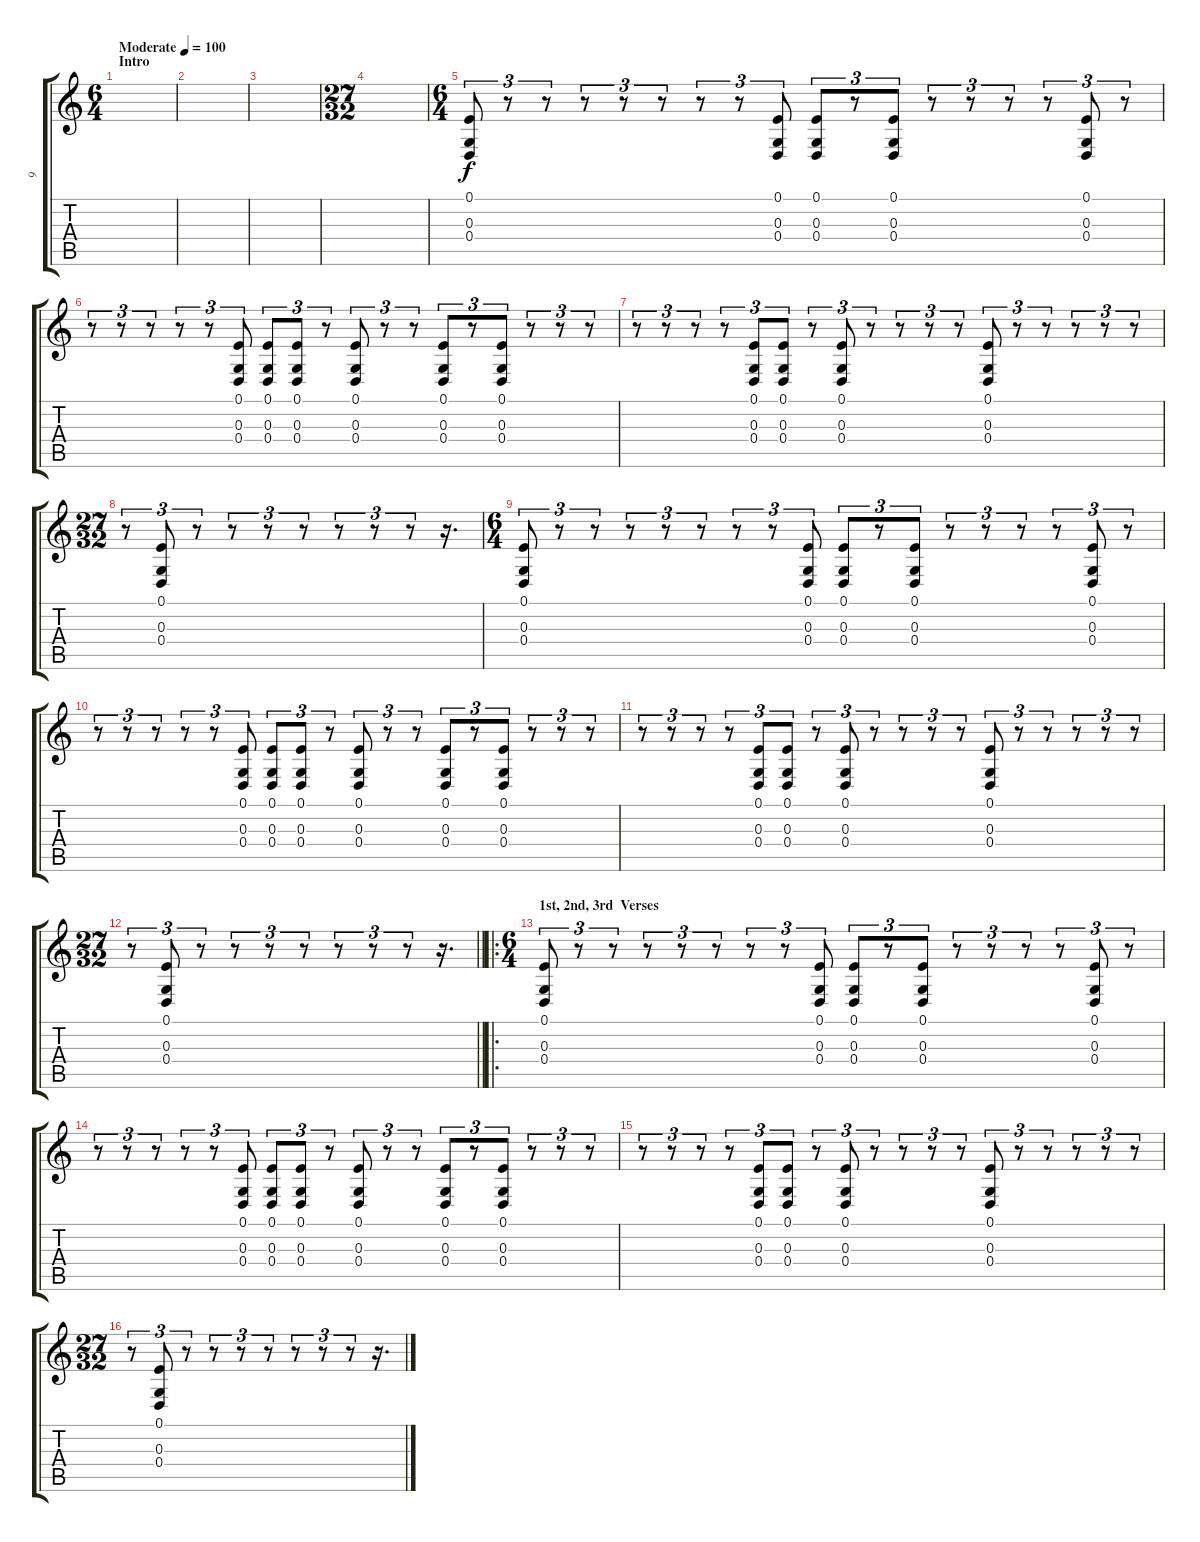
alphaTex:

\track ("9" "9") {instrument taikodrum}
\staff {score tabs}
\tuning (E4 B3 G3 D3 A2 E2) {hide}
\ts (6 4)
\section ("" "Intro")
\tempo (100 "Moderate")
\clef g2
\ks c
|
|
|
\ts (27 32)
|
\ts (6 4)
(0.1 0.3 0.4).8{tu (3 2)} r.8{tu (3 2)} r.8{tu (3 2)} r.8{tu (3 2)} r.8{tu (3 2)} r.8{tu (3 2)} r.8{tu (3 2)} r.8{tu (3 2)} (0.1 0.3 0.4).8{tu (3 2)} (0.1 0.3 0.4).8{tu (3 2)} r.8{tu (3 2)} (0.1 0.3 0.4).8{tu (3 2)} r.8{tu (3 2)} r.8{tu (3 2)} r.8{tu (3 2)} r.8{tu (3 2)} (0.1 0.3 0.4).8{tu (3 2)} r.8{tu (3 2)} |
r.8{tu (3 2)} r.8{tu (3 2)} r.8{tu (3 2)} r.8{tu (3 2)} r.8{tu (3 2)} (0.1 0.3 0.4).8{tu (3 2)} (0.1 0.3 0.4).8{tu (3 2)} (0.1 0.3 0.4).8{tu (3 2)} r.8{tu (3 2)} (0.1 0.3 0.4).8{tu (3 2)} r.8{tu (3 2)} r.8{tu (3 2)} (0.1 0.3 0.4).8{tu (3 2)} r.8{tu (3 2)} (0.1 0.3 0.4).8{tu (3 2)} r.8{tu (3 2)} r.8{tu (3 2)} r.8{tu (3 2)} |
r.8{tu (3 2)} r.8{tu (3 2)} r.8{tu (3 2)} r.8{tu (3 2)} (0.1 0.3 0.4).8{tu (3 2)} (0.1 0.3 0.4).8{tu (3 2)} r.8{tu (3 2)} (0.1 0.3 0.4).8{tu (3 2)} r.8{tu (3 2)} r.8{tu (3 2)} r.8{tu (3 2)} r.8{tu (3 2)} (0.1 0.3 0.4).8{tu (3 2)} r.8{tu (3 2)} r.8{tu (3 2)} r.8{tu (3 2)} r.8{tu (3 2)} r.8{tu (3 2)} |
\ts (27 32)
r.8{tu (3 2)} (0.1 0.3 0.4).8{tu (3 2)} r.8{tu (3 2)} r.8{tu (3 2)} r.8{tu (3 2)} r.8{tu (3 2)} r.8{tu (3 2)} r.8{tu (3 2)} r.8{tu (3 2)} r.16{d} |
\ts (6 4)
(0.1 0.3 0.4).8{tu (3 2)} r.8{tu (3 2)} r.8{tu (3 2)} r.8{tu (3 2)} r.8{tu (3 2)} r.8{tu (3 2)} r.8{tu (3 2)} r.8{tu (3 2)} (0.1 0.3 0.4).8{tu (3 2)} (0.1 0.3 0.4).8{tu (3 2)} r.8{tu (3 2)} (0.1 0.3 0.4).8{tu (3 2)} r.8{tu (3 2)} r.8{tu (3 2)} r.8{tu (3 2)} r.8{tu (3 2)} (0.1 0.3 0.4).8{tu (3 2)} r.8{tu (3 2)} |
r.8{tu (3 2)} r.8{tu (3 2)} r.8{tu (3 2)} r.8{tu (3 2)} r.8{tu (3 2)} (0.1 0.3 0.4).8{tu (3 2)} (0.1 0.3 0.4).8{tu (3 2)} (0.1 0.3 0.4).8{tu (3 2)} r.8{tu (3 2)} (0.1 0.3 0.4).8{tu (3 2)} r.8{tu (3 2)} r.8{tu (3 2)} (0.1 0.3 0.4).8{tu (3 2)} r.8{tu (3 2)} (0.1 0.3 0.4).8{tu (3 2)} r.8{tu (3 2)} r.8{tu (3 2)} r.8{tu (3 2)} |
r.8{tu (3 2)} r.8{tu (3 2)} r.8{tu (3 2)} r.8{tu (3 2)} (0.1 0.3 0.4).8{tu (3 2)} (0.1 0.3 0.4).8{tu (3 2)} r.8{tu (3 2)} (0.1 0.3 0.4).8{tu (3 2)} r.8{tu (3 2)} r.8{tu (3 2)} r.8{tu (3 2)} r.8{tu (3 2)} (0.1 0.3 0.4).8{tu (3 2)} r.8{tu (3 2)} r.8{tu (3 2)} r.8{tu (3 2)} r.8{tu (3 2)} r.8{tu (3 2)} |
\ts (27 32)
\barLineRight lightlight
r.8{tu (3 2)} (0.1 0.3 0.4).8{tu (3 2)} r.8{tu (3 2)} r.8{tu (3 2)} r.8{tu (3 2)} r.8{tu (3 2)} r.8{tu (3 2)} r.8{tu (3 2)} r.8{tu (3 2)} r.16{d} |
\ro
\ts (6 4)
\section ("" "1st, 2nd, 3rd  Verses")
(0.1 0.3 0.4).8{tu (3 2)} r.8{tu (3 2)} r.8{tu (3 2)} r.8{tu (3 2)} r.8{tu (3 2)} r.8{tu (3 2)} r.8{tu (3 2)} r.8{tu (3 2)} (0.1 0.3 0.4).8{tu (3 2)} (0.1 0.3 0.4).8{tu (3 2)} r.8{tu (3 2)} (0.1 0.3 0.4).8{tu (3 2)} r.8{tu (3 2)} r.8{tu (3 2)} r.8{tu (3 2)} r.8{tu (3 2)} (0.1 0.3 0.4).8{tu (3 2)} r.8{tu (3 2)} |
r.8{tu (3 2)} r.8{tu (3 2)} r.8{tu (3 2)} r.8{tu (3 2)} r.8{tu (3 2)} (0.1 0.3 0.4).8{tu (3 2)} (0.1 0.3 0.4).8{tu (3 2)} (0.1 0.3 0.4).8{tu (3 2)} r.8{tu (3 2)} (0.1 0.3 0.4).8{tu (3 2)} r.8{tu (3 2)} r.8{tu (3 2)} (0.1 0.3 0.4).8{tu (3 2)} r.8{tu (3 2)} (0.1 0.3 0.4).8{tu (3 2)} r.8{tu (3 2)} r.8{tu (3 2)} r.8{tu (3 2)} |
r.8{tu (3 2)} r.8{tu (3 2)} r.8{tu (3 2)} r.8{tu (3 2)} (0.1 0.3 0.4).8{tu (3 2)} (0.1 0.3 0.4).8{tu (3 2)} r.8{tu (3 2)} (0.1 0.3 0.4).8{tu (3 2)} r.8{tu (3 2)} r.8{tu (3 2)} r.8{tu (3 2)} r.8{tu (3 2)} (0.1 0.3 0.4).8{tu (3 2)} r.8{tu (3 2)} r.8{tu (3 2)} r.8{tu (3 2)} r.8{tu (3 2)} r.8{tu (3 2)} |
\ts (27 32)
r.8{tu (3 2)} (0.1 0.3 0.4).8{tu (3 2)} r.8{tu (3 2)} r.8{tu (3 2)} r.8{tu (3 2)} r.8{tu (3 2)} r.8{tu (3 2)} r.8{tu (3 2)} r.8{tu (3 2)} r.16{d}
